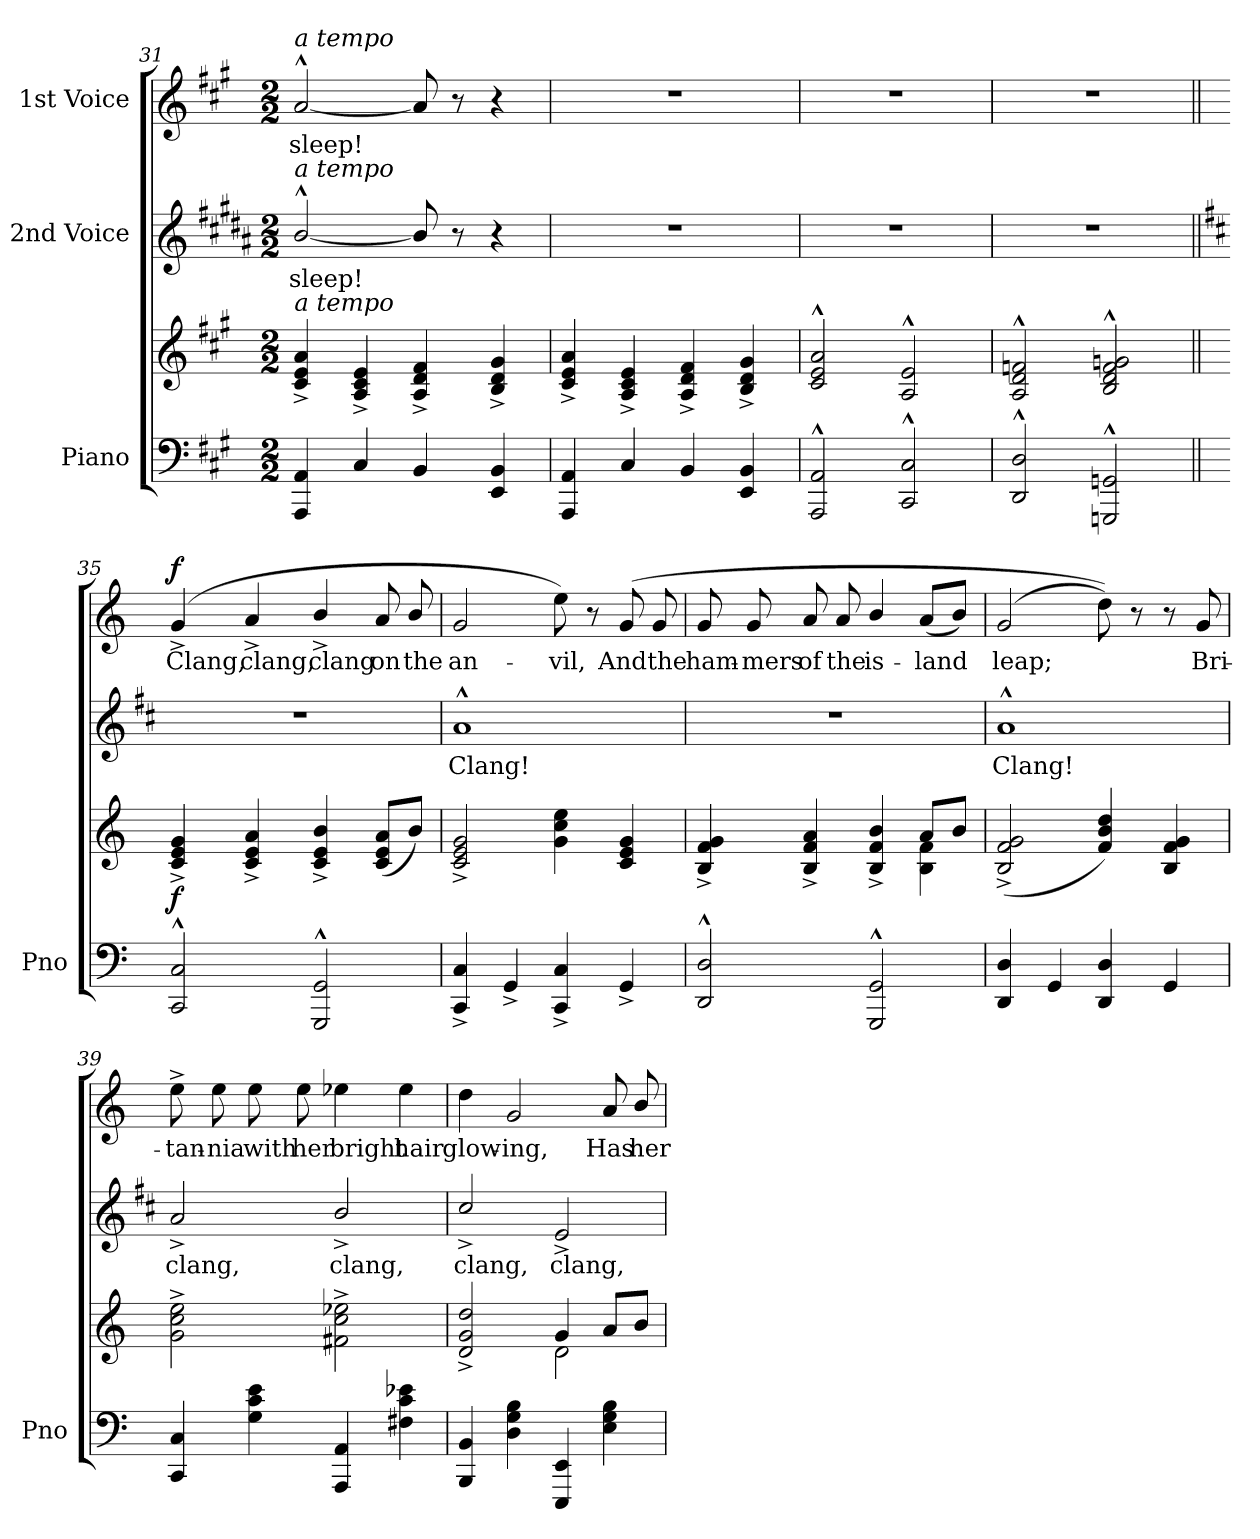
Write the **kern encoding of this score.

**kern	**kern	**dynam	**kern	**text	**kern	**text	**dynam
*part3	*part3	*part3	*part2	*part2	*part1	*part1	*part1
*staff4	*staff3	*staff3/4	*staff2	*staff2	*staff1	*staff1	*staff1
*I"Piano	*	*	*I"2nd Voice	*	*I"1st Voice	*	*
*I'Pno	*	*	*	*	*	*	*
*clefF4	*clefG2	*	*clefG2	*	*clefG2	*	*
*	*	*	*ITrd1c2	*	*	*	*
*k[f#c#g#]	*k[f#c#g#]	*	*k[f#c#g#]	*	*k[f#c#g#]	*	*
*M2/2	*M2/2	*	*M2/2	*	*M2/2	*	*
=31	=31	=31	=31	=31	=31	=31	=31
!	!	!	!	!	!LO:TX:i:t=a tempo	!	!
!	!	!	!LO:TX:i:t=a tempo	!	!	!	!
!	!LO:TX:i:t=a tempo	!	!	!	!	!	!
4AAA/ 4AA/	4c#/^> 4e/^> 4a/^>	.	[2a^^/	sleep!	[2a^^/	sleep!	.
4C#/	4A/^> 4c#/^> 4e/^>	.	.	.	.	.	.
4BB/	4A/^> 4d/^> 4f#/^>	.	8a/]	.	8a/]	.	.
.	.	.	8r	.	8r	.	.
4EE/ 4BB/	4B/^> 4d/^> 4g#/^>	.	4r	.	4r	.	.
=32	=32	=32	=32	=32	=32	=32	=32
4AAA/ 4AA/	4c#/^> 4e/^> 4a/^>	.	1r	.	1r	.	.
4C#/	4A/^> 4c#/^> 4e/^>	.	.	.	.	.	.
4BB/	4A/^> 4d/^> 4f#/^>	.	.	.	.	.	.
4EE/ 4BB/	4B/^> 4d/^> 4g#/^>	.	.	.	.	.	.
=33	=33	=33	=33	=33	=33	=33	=33
2AAA/^^ 2AA/^^	2c#/^^ 2e/^^ 2a/^^	.	1r	.	1r	.	.
2CC#/^^ 2C#/^^	2A/^^ 2e/^^	.	.	.	.	.	.
=34	=34	=34	=34	=34	=34	=34	=34
2DD/^^ 2D/^^	2A/^^ 2d/^^ 2fn/^^	.	1r	.	1r	.	.
2GGGn/^^ 2GGn/^^	2B/^^ 2d/^^ 2f/^^ 2gn/^^	.	.	.	.	.	.
=35||	=35||	=35||	=35||	=35||	=35||	=35||	=35||
*k[]	*k[]	*	*k[]	*	*k[]	*	*
!	!	!LO:DY:b	!	!	!	!	!LO:DY:a
2CC/^^ 2C/^^	4c/^> 4e/^> 4g/^>	f	1r	.	(4g^>/	Clang,	f
.	4c/^> 4e/^> 4a/^>	.	.	.	4a^>/	clang,	.
2GGG/^^ 2GG/^^	4c/^> 4e/^> 4b/^>	.	.	.	4b^>/	clang	.
.	(8c/ 8e/ 8a/L	.	.	.	8a/	on	.
.	8b/J)	.	.	.	8b/	the	.
=36	=36	=36	=36	=36	=36	=36	=36
4CC/^> 4C/^>	2c/^> 2e/^> 2g/^>	.	1g^^	Clang!	2g/	an-	.
4GG^>/	.	.	.	.	.	.	.
4CC/^> 4C/^>	4g\ 4cc\ 4ee\	.	.	.	8ee\)	-vil,	.
.	.	.	.	.	8r	.	.
4GG^>/	4c/ 4e/ 4g/	.	.	.	(8g/	And	.
.	.	.	.	.	8g/	the	.
=37	=37	=37	=37	=37	=37	=37	=37
*	*^	*	*	*	*	*	*
2DD/^^ 2D/^^	4B/^> 4f/^> 4g/^>	2.ryy	.	1r	.	8g/	ham-	.
.	.	.	.	.	.	8g/	-mers	.
.	4B/^> 4f/^> 4a/^>	.	.	.	.	8a/	of	.
.	.	.	.	.	.	8a/	the	.
2GGG/^^ 2GG/^^	4B/^> 4f/^> 4b/^>	.	.	.	.	4b/	is-	.
.	8a/L	4B\ 4f\	.	.	.	(8a/L	-land	.
.	8b/J	.	.	.	.	8b/J)	.	.
*	*v	*v	*	*	*	*	*	*
=38	=38	=38	=38	=38	=38	=38	=38
4DD/ 4D/	(>2B/^> 2f/^> 2g/^>	.	1g^^	Clang!	(2g/	leap;	.
4GG/	.	.	.	.	.	.	.
4DD/ 4D/	4f/ 4b/ 4dd/)	.	.	.	8dd\))	.	.
.	.	.	.	.	8r	.	.
4GG/	4B/ 4f/ 4g/	.	.	.	8r	.	.
.	.	.	.	.	8g/	Bri-	.
=39	=39	=39	=39	=39	=39	=39	=39
4CC/ 4C/	2g\^ 2cc\^ 2ee\^	.	2g^>/	clang,	8ee^\	-tan-	.
.	.	.	.	.	8ee\	-nia	.
4G\ 4c\ 4e\	.	.	.	.	8ee\	with	.
.	.	.	.	.	8ee\	her	.
4AAA/ 4AA/	2f#X\^ 2cc\^ 2ee-X\^	.	2a^>/	clang,	4ee-X\	bright	.
4F#X\ 4c\ 4e-X\	.	.	.	.	4ee-\	hair	.
=40	=40	=40	=40	=40	=40	=40	=40
*	*^	*	*	*	*	*	*
4BBB/ 4BB/	2d/^> 2g/^> 2dd/^>	2ryy	.	2b^>/	clang,	4dd\	glow-	.
4D\ 4G\ 4B\	.	.	.	.	.	2g/	-ing,	.
4EEE/ 4EE/	4g/	2d\	.	2d^>/	clang,	.	.	.
4E\ 4G\ 4B\	8a/L	.	.	.	.	8a/	Has	.
.	8b/J	.	.	.	.	8b/	her	.
*	*v	*v	*	*	*	*	*	*
=	=	=	=	=	=	=	=
*-	*-	*-	*-	*-	*-	*-	*-
